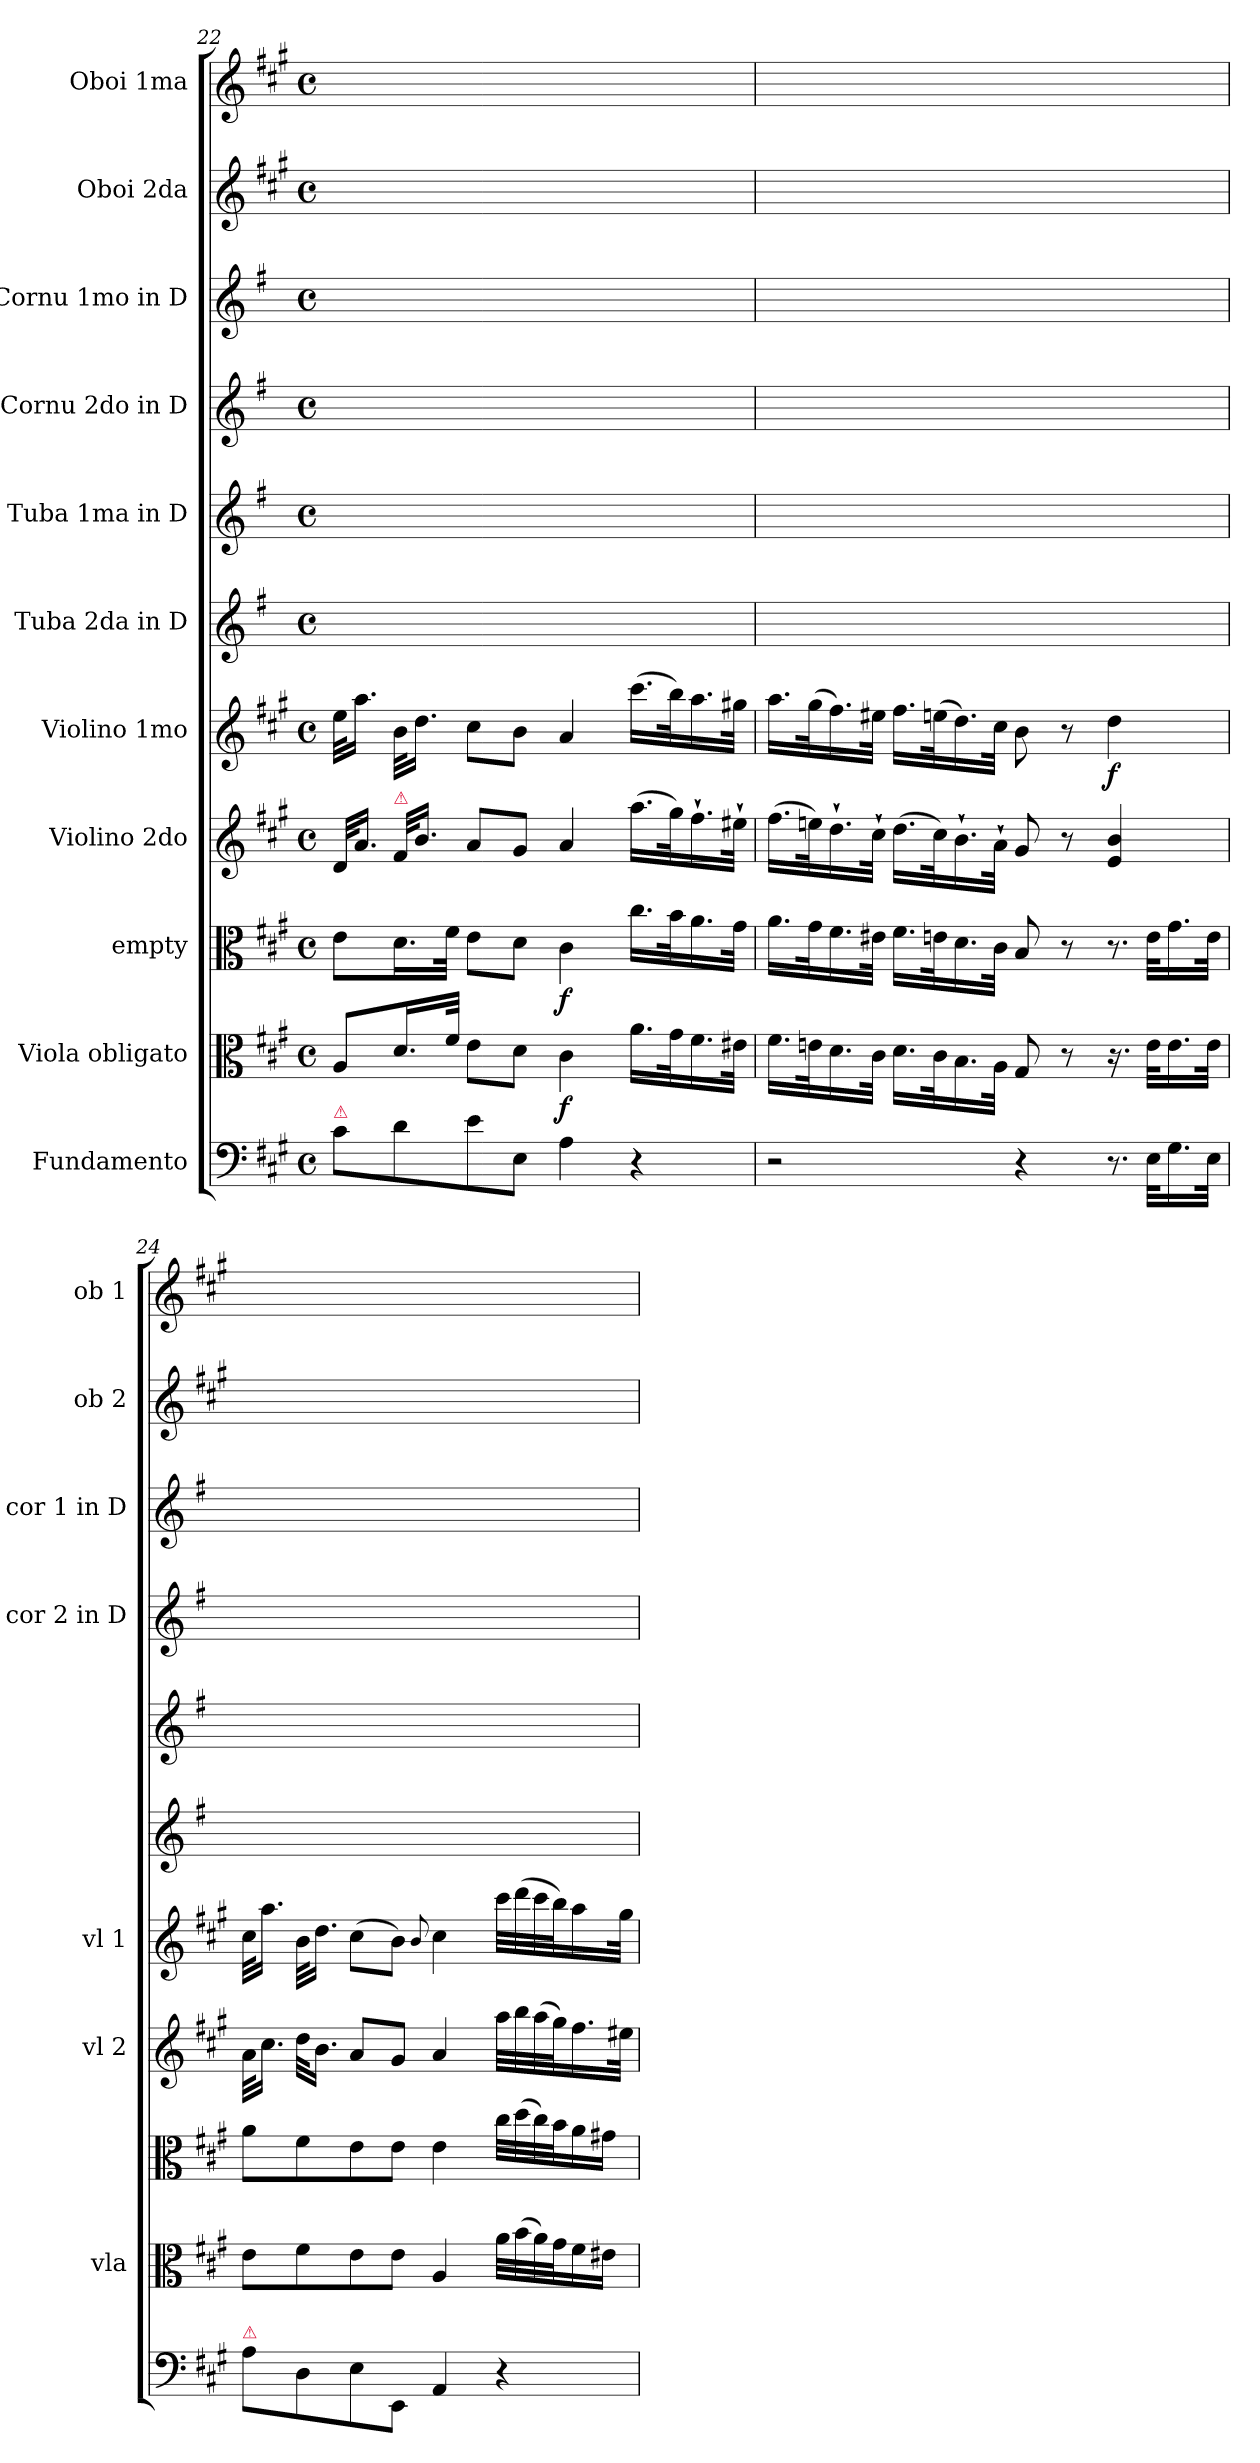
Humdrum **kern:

**kern	**kern	**dynam	**kern	**dynam	**kern	**kern	**dynam	**kern	**kern	**kern	**kern	**kern	**kern
*part11	*part10	*part10	*part9	*part9	*part8	*part7	*part7	*part6	*part5	*part4	*part3	*part2	*part1
*staff11	*staff10	*staff10	*staff9	*staff9	*staff8	*staff7	*staff7	*staff6	*staff5	*staff4	*staff3	*staff2	*staff1
*I"Fundamento	*I"Viola obligato	*	*I"empty	*	*I"Violino 2do	*I"Violino 1mo	*	*I"Tuba 2da in D	*I"Tuba 1ma in D	*I"Cornu 2do in D	*I"Cornu 1mo in D	*I"Oboi 2da	*I"Oboi 1ma
*	*I'vla	*	*	*	*I'vl 2	*I'vl 1	*	*	*	*I'cor 2 in D	*I'cor 1 in D	*I'ob 2	*I'ob 1
*clefF4	*clefC3	*	*clefC3	*	*clefG2	*clefG2	*	*clefG2	*clefG2	*clefG2	*clefG2	*clefG2	*clefG2
*	*	*	*	*	*	*	*	*ITrd-1c-2	*ITrd-1c-2	*ITrd6c10	*ITrd6c10	*	*
*k[f#c#g#]	*k[f#c#g#]	*	*k[f#c#g#]	*	*k[f#c#g#]	*k[f#c#g#]	*	*k[f#c#g#]	*k[f#c#g#]	*k[f#c#g#]	*k[f#c#g#]	*k[f#c#g#]	*k[f#c#g#]
*A:	*A:	*	*A:	*	*A:	*A:	*	*A:	*A:	*A:	*A:	*A:	*A:
*M4/4	*M4/4	*	*M4/4	*	*M4/4	*M4/4	*	*M4/4	*M4/4	*M4/4	*M4/4	*M4/4	*M4/4
*met(c)	*met(c)	*	*met(c)	*	*met(c)	*met(c)	*	*met(c)	*met(c)	*met(c)	*met(c)	*met(c)	*met(c)
=22	=22	=22	=22	=22	=22	=22	=22	=22	=22	=22	=22	=22	=22
!LO:TX:a:color=crimson:t=⚠	!	!	!	!	!	!	!	!	!	!	!	!	!
8c#\L	8A/L	.	8e\L	.	32d/KLL	32ee\KLL	.	1ryy	1ryy	1ryy	1ryy	1ryy	1ryy
.	.	.	.	.	16.a/JJ	16.aa\JJ	.	.	.	.	.	.	.
!	!	!	!	!	!LO:TX:a:color=crimson:t=⚠	!	!	!	!	!	!	!	!
8d\	16.d/L	.	16.d\L	.	32f#/KLL	32b\KLL	.	.	.	.	.	.	.
.	.	.	.	.	16.b/JJ	16.dd\JJ	.	.	.	.	.	.	.
.	32f#/JJk	.	32f#\JJk	.	.	.	.	.	.	.	.	.	.
8e\	8e\L	.	8e\L	.	8a/L	8cc#\L	.	.	.	.	.	.	.
8E/J	8d\J	.	8d\J	.	8g#/J	8b\J	.	.	.	.	.	.	.
4A\	4c#\	f	4c#\	f	4a/	4a/	.	.	.	.	.	.	.
4r	16.a\LL	.	16.cc#\LL	.	(16.aa\LL	(16.ccc#\LL	.	.	.	.	.	.	.
.	32g#\K	.	32b\K	.	32gg#\K)	32bb\K)	.	.	.	.	.	.	.
.	16.f#\	.	16.a\	.	16.ff#`\	16.aa\	.	.	.	.	.	.	.
.	32e#X\JJk	.	32g#\JJk	.	32ee#X`\JJk	32gg#X\JJk	.	.	.	.	.	.	.
=23	=23	=23	=23	=23	=23	=23	=23	=23	=23	=23	=23	=23	=23
2r	16.f#\LL	.	16.a\LL	.	(16.ff#\LL	16.aa\LL	.	1ryy	1ryy	1ryy	1ryy	1ryy	1ryy
.	32en\K	.	32g#\K	.	32een\K)	(32gg#\K	.	.	.	.	.	.	.
.	16.d\	.	16.f#\	.	16.dd`\	16.ff#\)	.	.	.	.	.	.	.
.	32c#\JJk	.	32e#X\JJk	.	32cc#`\JJk	32ee#X\JJk	.	.	.	.	.	.	.
.	16.d\LL	.	16.f#\LL	.	(16.dd\LL	16.ff#\LL	.	.	.	.	.	.	.
.	32c#\K	.	32en\K	.	32cc#\K)	(32een\K	.	.	.	.	.	.	.
.	16.B\	.	16.d\	.	16.b`\	16.dd\)	.	.	.	.	.	.	.
.	32A\JJk	.	32c#\JJk	.	32a`\JJk	32cc#\JJk	.	.	.	.	.	.	.
4r	8G#/	.	8B/	.	8g#/	8b\	.	.	.	.	.	.	.
.	8r	.	8r	.	8r	8r	.	.	.	.	.	.	.
!LO:N:vis=8.	!	!	!LO:N:vis=8.	!	!	!	!	!	!	!	!	!	!
16.r	16.r	.	16.r	.	4e/ 4b/	4dd\	f	.	.	.	.	.	.
32E\KLL	32e\KLL	.	32e\KLL	.	.	.	.	.	.	.	.	.	.
16.G#\	16.e\	.	16.g#\	.	.	.	.	.	.	.	.	.	.
32E\JJk	32e\JJk	.	32e\JJk	.	.	.	.	.	.	.	.	.	.
=24	=24	=24	=24	=24	=24	=24	=24	=24	=24	=24	=24	=24	=24
!LO:TX:a:color=crimson:t=⚠	!	!	!	!	!	!	!	!	!	!	!	!	!
8A\L	8e\L	.	8a\L	.	32a\KLL	32cc#\KLL	.	1ryy	1ryy	1ryy	1ryy	1ryy	1ryy
.	.	.	.	.	16.cc#\JJ	16.aa\JJ	.	.	.	.	.	.	.
8D\	8f#\	.	8f#\	.	32dd\KLL	32b\KLL	.	.	.	.	.	.	.
.	.	.	.	.	16.b\JJ	16.dd\JJ	.	.	.	.	.	.	.
8E\	8e\	.	8e\	.	8a/L	(8cc#\L	.	.	.	.	.	.	.
8EE/J	8e\J	.	8e\J	.	8g#/J	8b\J)	.	.	.	.	.	.	.
.	.	.	.	.	.	8qqb/	.	.	.	.	.	.	.
4AA/	4A/	.	4e\	.	4a/	4cc#\	.	.	.	.	.	.	.
4r	32a\LLL	.	32cc#\LLL	.	32aa\LLL	32ccc#\LLL	.	.	.	.	.	.	.
.	(32b\	.	(32dd\	.	32bb\	(32ddd\	.	.	.	.	.	.	.
.	32a\)	.	32cc#\)	.	(32aa\	32ccc#\	.	.	.	.	.	.	.
.	32g#\J	.	32b\J	.	32gg#\J)	32bb\J)	.	.	.	.	.	.	.
!	!	!	!	!	!	!LO:N:vis=16	!	!	!	!	!	!	!
.	16f#\	.	16a\	.	16.ff#\	16.aa\	.	.	.	.	.	.	.
.	16e#X\JJ	.	16g#X\JJ	.	.	.	.	.	.	.	.	.	.
.	.	.	.	.	32ee#X\JJk	32gg#\JJk	.	.	.	.	.	.	.
=	=	=	=	=	=	=	=	=	=	=	=	=	=
*-	*-	*-	*-	*-	*-	*-	*-	*-	*-	*-	*-	*-	*-
